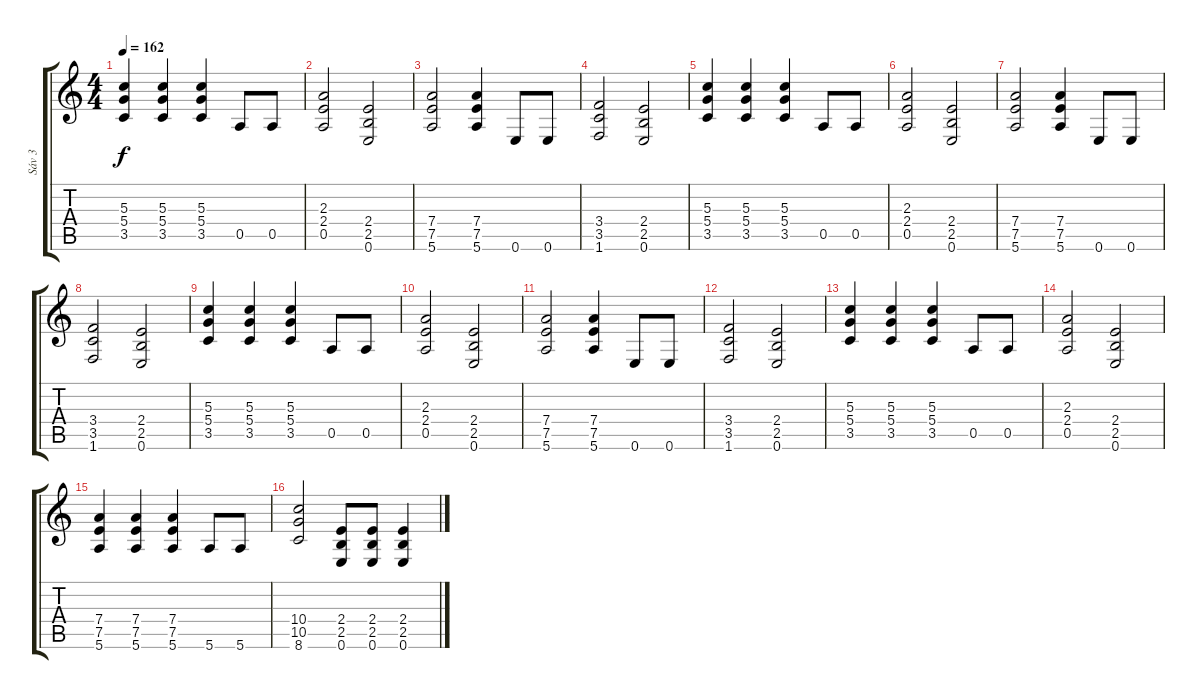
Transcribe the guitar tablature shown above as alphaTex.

\track ("Sáv 3" "Sáv 3") {instrument distortionguitar}
\staff {score tabs}
\tuning (E4 B3 G3 D3 A2 E2) {hide}
\ts (4 4)
\tempo 162
\clef g2
\ks c
(5.3 5.4 3.5).4{dy f} (5.3 5.4 3.5).4 (5.3 5.4 3.5).4 0.5.8 0.5.8 |
(2.3 2.4 0.5).2 (2.4 2.5 0.6).2 |
(7.4 7.5 5.6).2 (7.4 7.5 5.6).4 0.6.8 0.6.8 |
(3.4 3.5 1.6).2 (2.4 2.5 0.6).2 |
(5.3 5.4 3.5).4 (5.3 5.4 3.5).4 (5.3 5.4 3.5).4 0.5.8 0.5.8 |
(2.3 2.4 0.5).2 (2.4 2.5 0.6).2 |
(7.4 7.5 5.6).2 (7.4 7.5 5.6).4 0.6.8 0.6.8 |
(3.4 3.5 1.6).2 (2.4 2.5 0.6).2 |
(5.3 5.4 3.5).4 (5.3 5.4 3.5).4 (5.3 5.4 3.5).4 0.5.8 0.5.8 |
(2.3 2.4 0.5).2 (2.4 2.5 0.6).2 |
(7.4 7.5 5.6).2 (7.4 7.5 5.6).4 0.6.8 0.6.8 |
(3.4 3.5 1.6).2 (2.4 2.5 0.6).2 |
(5.3 5.4 3.5).4 (5.3 5.4 3.5).4 (5.3 5.4 3.5).4 0.5.8 0.5.8 |
(2.3 2.4 0.5).2 (2.4 2.5 0.6).2 |
(7.4 7.5 5.6).4 (7.4 7.5 5.6).4 (7.4 7.5 5.6).4 5.6.8 5.6.8 |
(10.4 10.5 8.6).2 (2.4 2.5 0.6).8 (2.4 2.5 0.6).8 (2.4 2.5 0.6).4
